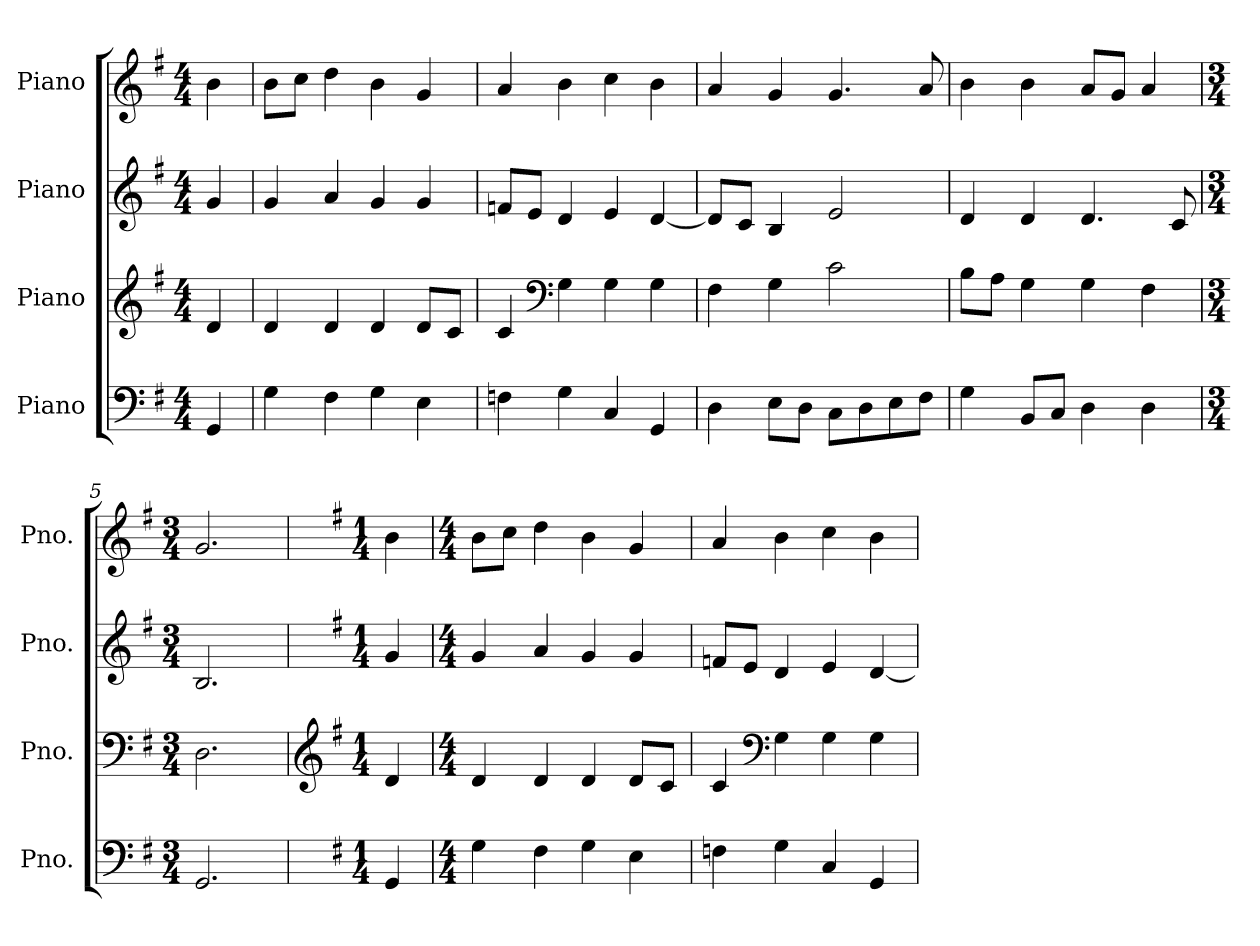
**kern	**kern	**kern	**kern
*part4	*part3	*part2	*part1
*staff4	*staff3	*staff2	*staff1
*I"Piano	*I"Piano	*I"Piano	*I"Piano
*I'Pno.	*I'Pno.	*I'Pno.	*I'Pno.
*clefF4	*clefG2	*clefG2	*clefG2
*k[f#]	*k[f#]	*k[f#]	*k[f#]
*M4/4	*M4/4	*M4/4	*M4/4
*MM120	*MM120	*MM120	*MM120
=	=	=	=
4GG/	4d/	4g/	4b\
=1	=1	=1	=1
4G\	4d/	4g/	8b\L
.	.	.	8cc\J
4F#\	4d/	4a/	4dd\
4G\	4d/	4g/	4b\
4E\	8d/L	4g/	4g/
.	8c/J	.	.
=2	=2	=2	=2
4Fn\	4c/	8fn/L	4a/
.	.	8e/J	.
*	*clefF4	*	*
4G\	4G\	4d/	4b\
4C/	4G\	4e/	4cc\
4GG/	4G\	[4d/	4b\
=3	=3	=3	=3
4D\	4F#\	8d/L]	4a/
.	.	8c/J	.
8E\L	4G\	4B/	4g/
8D\J	.	.	.
8C\L	2c\	2e/	4.g/
8D\	.	.	.
8E\	.	.	.
8F#\J	.	.	8a/
=4	=4	=4	=4
4G\	8B\L	4d/	4b\
.	8A\J	.	.
8BB/L	4G\	4d/	4b\
8C/J	.	.	.
4D\	4G\	4.d/	8a/L
.	.	.	8g/J
4D\	4F#\	.	4a/
.	.	8c/	.
=5	=5	=5	=5
*M3/4	*M3/4	*M3/4	*M3/4
2.GG/	2.D\	2.B/	2.g/
=6	=6	=6	=6
*	*clefG2	*	*
*k[f#]	*k[f#]	*k[f#]	*k[f#]
*M1/4	*M1/4	*M1/4	*M1/4
4GG/	4d/	4g/	4b\
!!LO:LB:g=z
=7	=7	=7	=7
*M4/4	*M4/4	*M4/4	*M4/4
4G\	4d/	4g/	8b\L
.	.	.	8cc\J
4F#\	4d/	4a/	4dd\
4G\	4d/	4g/	4b\
4E\	8d/L	4g/	4g/
.	8c/J	.	.
=8	=8	=8	=8
4Fn\	4c/	8fn/L	4a/
.	.	8e/J	.
*	*clefF4	*	*
4G\	4G\	4d/	4b\
4C/	4G\	4e/	4cc\
4GG/	4G\	[4d/	4b\
=	=	=	=
*-	*-	*-	*-
